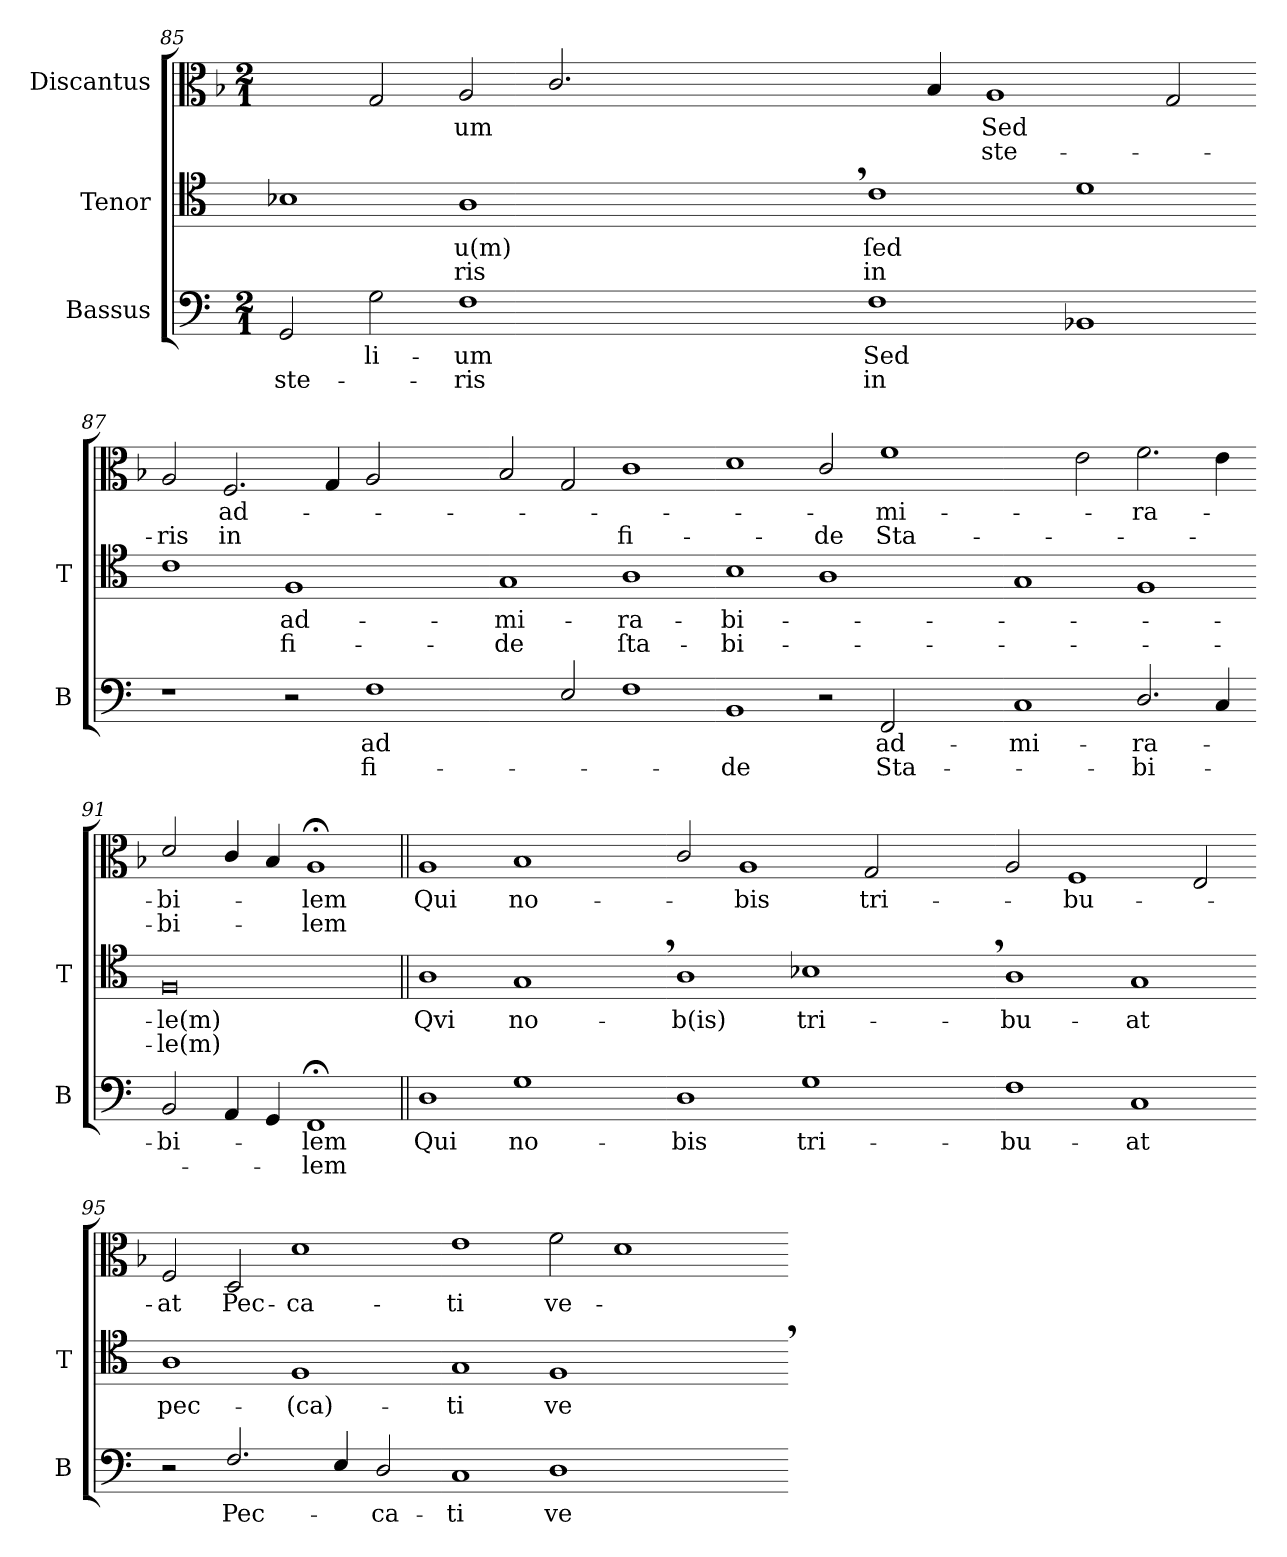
**kern	**text	**text	**kern	**text	**text	**kern	**text	**text
*part3	*part3	*part3	*part2	*part2	*part2	*part1	*part1	*part1
*staff3	*staff3	*staff3	*staff2	*staff2	*staff2	*staff1	*staff1	*staff1
*I"Bassus	*	*	*I"Tenor	*	*	*I"Discantus	*	*
*I'B	*	*	*I'T	*	*	*	*	*
*clefF4	*	*	*clefC4	*	*	*clefC3	*	*
*	*	*	*	*	*	*k[b-]	*	*
*	*	*	*	*	*	*F:	*	*
*M2/1	*	*	*	*	*	*M2/1	*	*
=85	=85	=85	=85	=85	=85	=85	=85	=85
2GG/	.	-ste-	1B-	.	.	2ryy	.	.
2G\	-li-	.	.	.	.	2G/	.	.
1F	-um	-ris	1A,<	-u(m)	-ris	2A/	-um	.
.	.	.	.	.	.	2.c/	.	.
4ryy	.	.	4ryy	.	.	.	.	.
=86-	=86-	=86-	=86-	=86-	=86-	=86-	=86-	=86-
1F	Sed	in	1c	ſed	in	4ryy	.	.
.	.	.	.	.	.	4B-/	.	.
.	.	.	.	.	.	1A	Sed	-ste-
1BB-	.	.	1d	.	.	.	.	.
.	.	.	.	.	.	2G/	.	.
=87-	=87-	=87-	=87-	=87-	=87-	=87-	=87-	=87-
1r	.	.	1c	.	.	2A/	.	-ris
.	.	.	.	.	.	2.F/	ad-	in
2r	.	.	1F	ad-	fi-	.	.	.
.	.	.	.	.	.	4G/	.	.
1F\	ad	fi-	.	.	.	2A/	.	.
.	.	.	2ryy	.	.	2ryy	.	.
=88-	=88-	=88-	=88-	=88-	=88-	=88-	=88-	=88-
2ryy	.	.	1G	-mi-	-de	2B-/	.	.
2E/	.	.	.	.	.	2G/	.	.
1F	.	.	1A	-ra-	ſta-	1c	.	fi-
=89-	=89-	=89-	=89-	=89-	=89-	=89-	=89-	=89-
1BB-	.	-de	1B-	-bi-	-bi-	1d	.	.
2r	.	.	1A	.	.	2c/	.	-de
2FF/	ad-	Sta-	.	.	.	1f\	-mi-	Sta-
2ryy	.	.	2ryy	.	.	.	.	.
=90-	=90-	=90-	=90-	=90-	=90-	=90-	=90-	=90-
1C	-mi-	.	1G	.	.	2ryy	.	.
.	.	.	.	.	.	2e\	.	.
2.D/	-ra-	-bi-	1F	.	.	2.f\	-ra-	.
4C/	.	.	.	.	.	4e\	.	.
=91-	=91-	=91-	=91-	=91-	=91-	=91-	=91-	=91-
2BB-/	-bi-	.	0F	-le(m)	-le(m)	2d/	-bi-	-bi-
4AA/	.	.	.	.	.	4c/	.	.
4GG/	.	.	.	.	.	4B-/	.	.
1FF;<	-lem	-lem	.	.	.	1A;<	-lem	-lem
=92||	=92||	=92||	=92||	=92||	=92||	=92||	=92||	=92||
1D	Qui	.	1A,<	Qvi	.	1A	Qui	.
1G	no-	.	1G	no-	.	1B-	no-	.
=93-	=93-	=93-	=93-	=93-	=93-	=93-	=93-	=93-
1D	-bis	.	1A,<	-b(is)	.	2c/	.	.
.	.	.	.	.	.	1A	-bis	.
1G	tri-	.	1B-X	tri-	.	.	.	.
.	.	.	.	.	.	2G/	tri-	.
=94-	=94-	=94-	=94-	=94-	=94-	=94-	=94-	=94-
1F	-bu-	.	1A	-bu-	.	2A/	.	.
.	.	.	.	.	.	1F	-bu-	.
1C	-at	.	1G	-at	.	.	.	.
.	.	.	.	.	.	2E/	.	.
=95-	=95-	=95-	=95-	=95-	=95-	=95-	=95-	=95-
2r	.	.	1A	pec-	.	2F/	-at	.
2.F/	Pec-	.	.	.	.	2D/	Pec-	.
.	.	.	1F	-(ca)-	.	1d	-ca-	.
4E/	.	.	.	.	.	.	.	.
2D/	-ca-	.	.	.	.	.	.	.
=96-	=96-	=96-	=96-	=96-	=96-	=96-	=96-	=96-
1C	-ti	.	1G,<	-ti	.	1e	-ti	.
1D	ve-	.	1F	ve-	.	2f\	ve-	.
.	.	.	.	.	.	1d\	.	.
2ryy	.	.	2ryy	.	.	.	.	.
=-	=-	=-	=-	=-	=-	=-	=-	=-
*-	*-	*-	*-	*-	*-	*-	*-	*-
